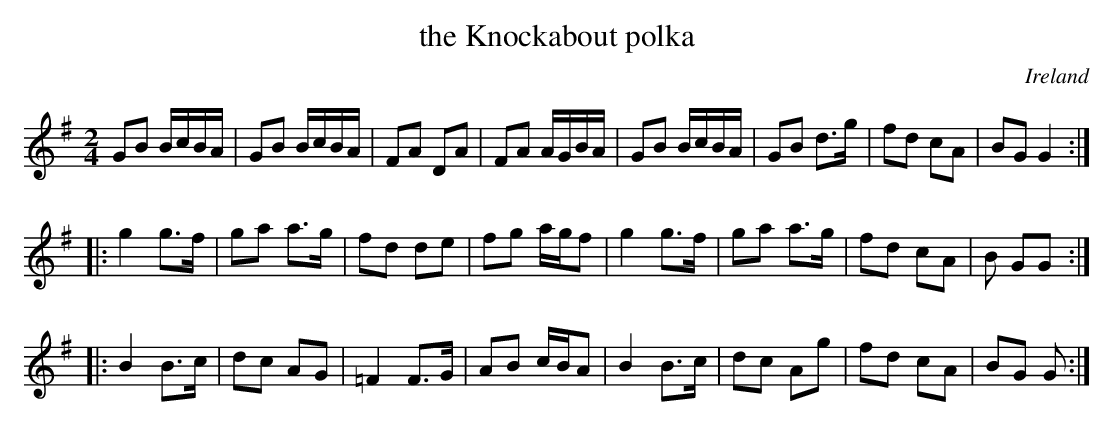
X:1
T:the Knockabout polka
M:2/4
O:Ireland
K:G major
G2B2 BcBA | G2B2 BcBA | F2A2 D2A2 | F2A2 AGBA|\
G2B2 BcBA | G2B2 d3g  | f2d2 c2A2 | B2G2 G4 :|
|:g4 g3f | g2a2 a3g  | f2d2 d2e2 | f2g2 agf2 |\
  g4 g3f | g2a2 a3g  | f2d2 c2A2 | B2 G2G2 :|
|:B4 B3c | d2c2 A2G2 | =F4 F3G | A2B2 cBA2 |\
  B4 B3c | d2c2 A2g2 | f2d2 c2A2 | B2G2 G2 :|
